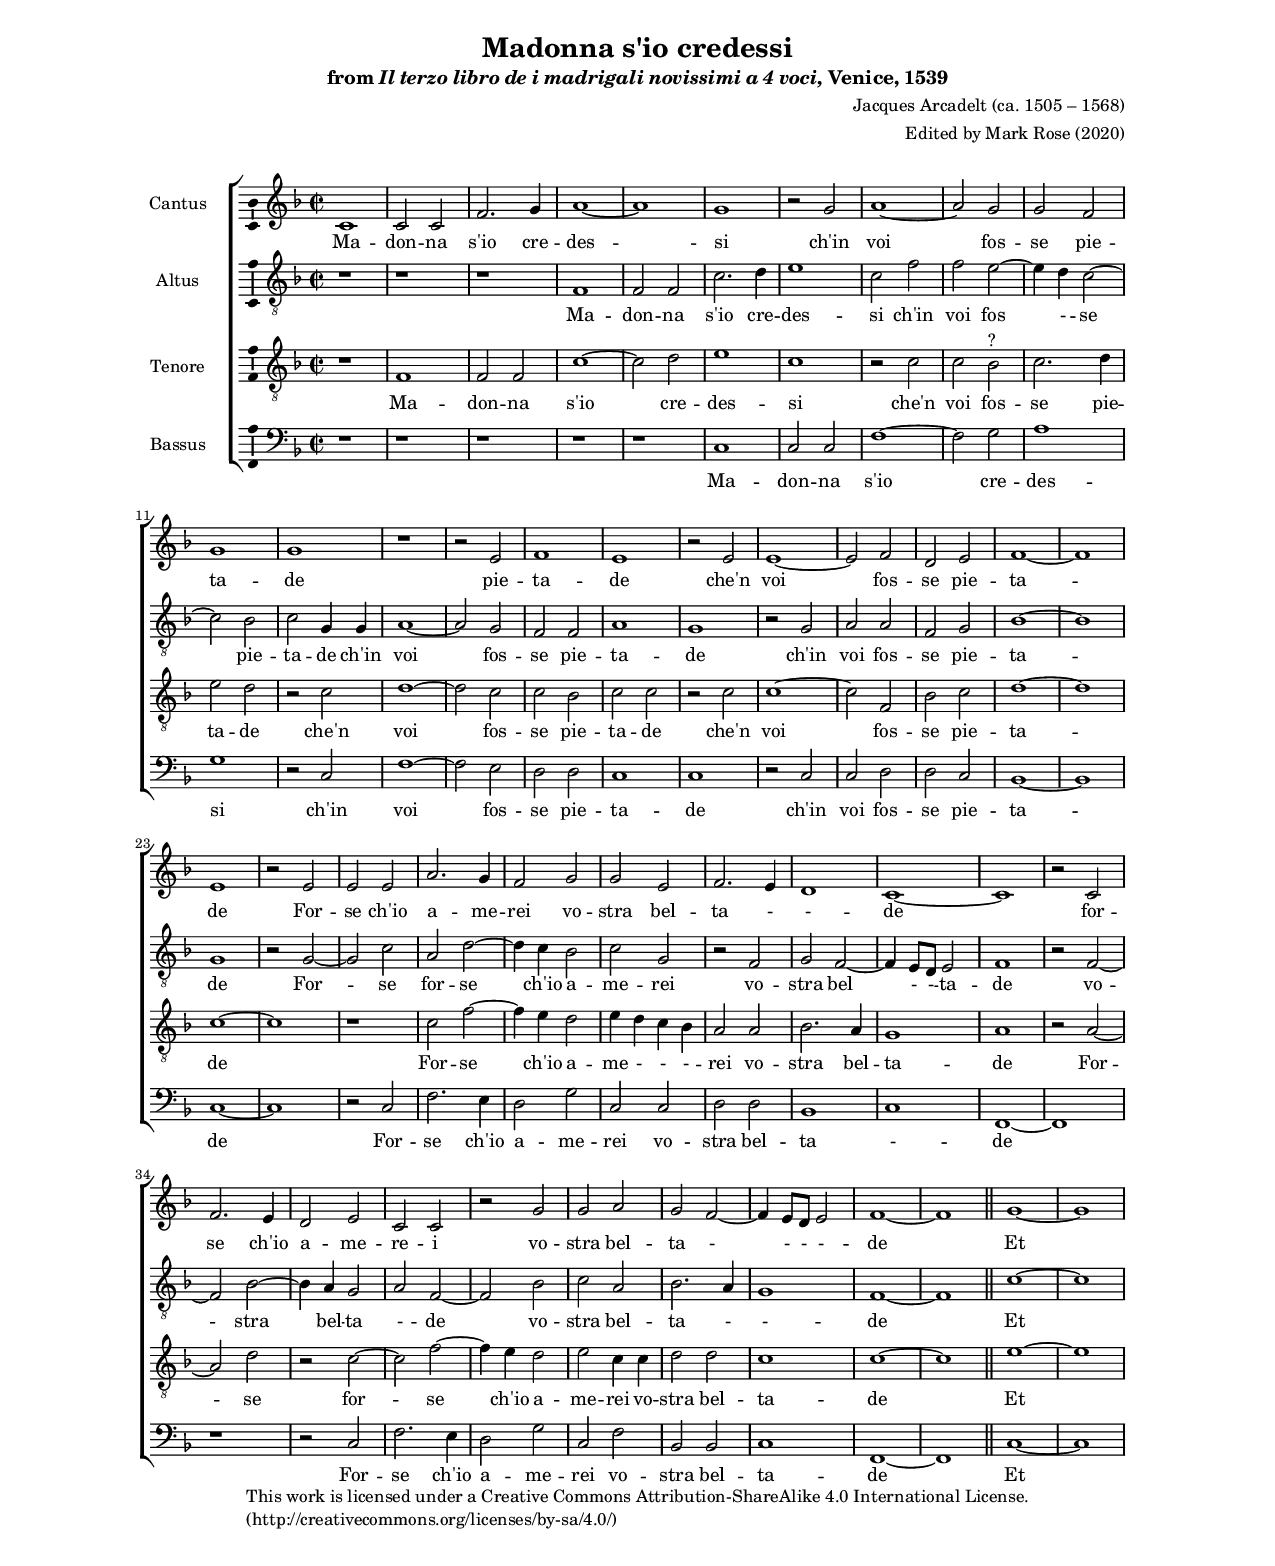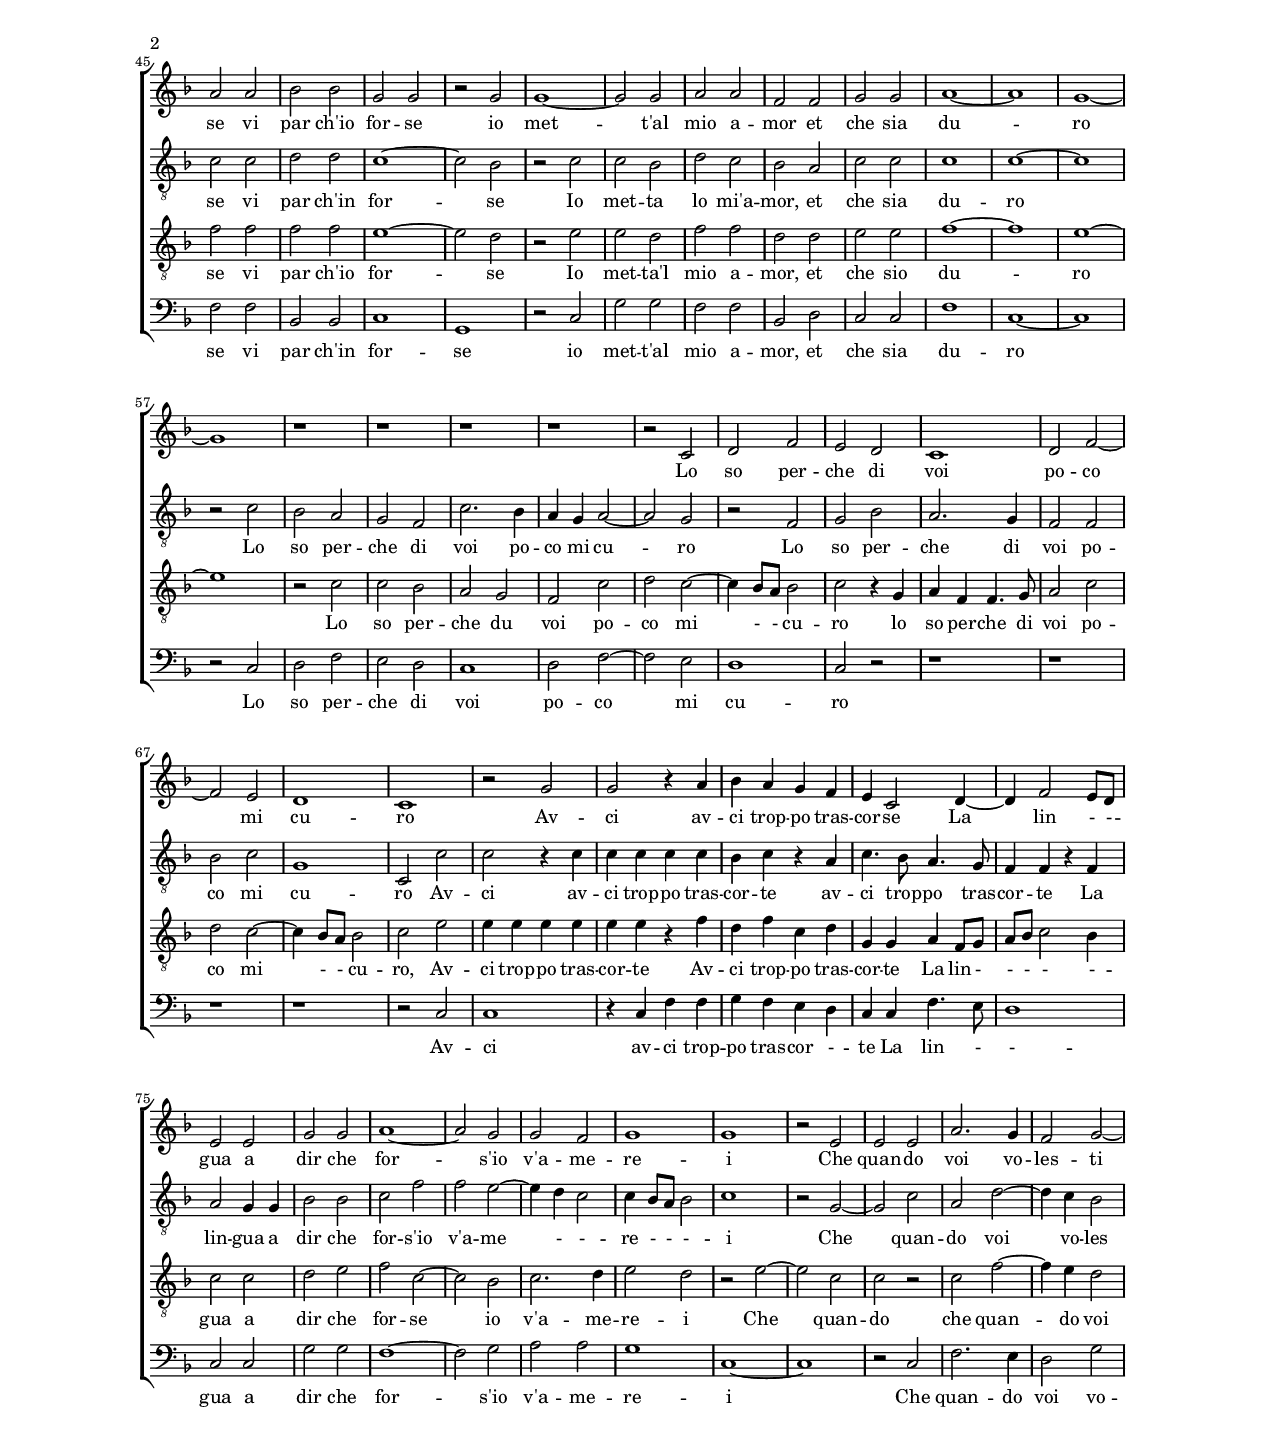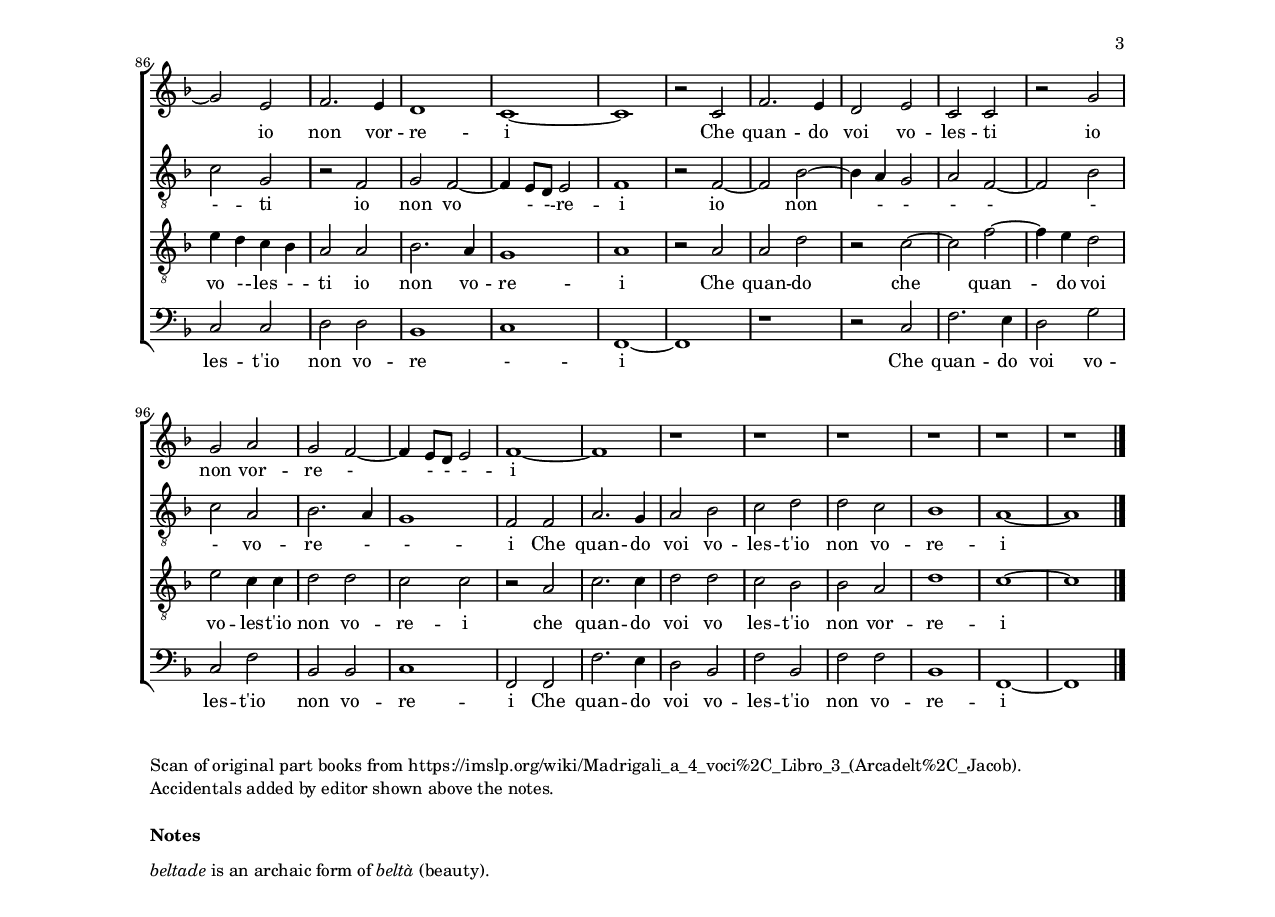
\language "english"

global = {
  \key f \major
  \time 2/2
}

ficta = { \once \set suggestAccidentals = ##t }

cantoNotes = {
  \transpose c' c' {
    \set Staff.instrumentName = #"Cantus  "

    \clef "treble"
    \relative c' {
      % line 1
      c1 c2 c2 f2. g4 a\breve g1
      r2 g2 a1. g2 g2 f2 g1 g1
      r1 r2 e2 f1 e1
      r2 e2 e1. f2 d2 e2 f\breve e1
      r2

      % line 2
      e2 e2 e2 a2. g4 f2 g2 g2 e2 f2. e4 d1 c\breve
      r2 c2 f2. e4 d2 e2 c2 c2
      r2 g'2 g2 a2 g2 f2. e8 d8 e2 f\breve
      \bar "||"

      % line 3
      g\breve a2 a2 bf2 bf2 g2 g2
      r2 g2 g1. g2 a2 a2 f2 f2 g2 g2 a\breve g\breve
      r1 r\breve r1 r2
      c,2 d2 f2 e2 d2 c1 d2 f1 e2 d1 c1

      % line 4
      r2 g'2 g2
      r4 a4 bf a g f e c2 d2 f2 e8 d8 e2 e2 g2 g2 a1. g2 g2 f2 g1 g1
      r2 e2 e2 e2 a2. g4 f2 g1 e2

      % line 5
      f2. e4 d1 c\breve
      r2 c2 f2. e4 d2 e2 c2 c2
      r2 g'2 g2 a2 g2 f2. e8 d8 e2 f\breve

      r\breve*3
    }
    \override Staff.BarLine.transparent = ##f
    \bar "|."
  }
}

cantoLyrics = \lyricmode {
  % line 1
  Ma -- don -- na s'io cre -- des -- si
  ch'in voi fos -- se pie -- ta -- de
  pie -- ta -- de
  che'n voi fos -- se pie -- ta -- de

  % line 2
  For -- se ch'io a -- me -- rei vo -- stra bel -- ta - - -- de
  for -- se ch'io a -- me -- re -- i
  vo -- stra bel -- ta - - - - -- de

  % line 3
  Et se vi par ch'io for -- se
  io met -- t'al mio a -- mor et che sia du -- ro
  Lo so per -- che di voi po -- co mi cu -- ro

  % line 4
  Av -- ci
  av -- ci trop -- po tras -- cor -- se
  La lin - - -- gua a dir che for -- s'io v'a -- me -- re -- i
  Che quan -- do voi vo -- les -- ti io

  % line 5
  non vor -- re -- i
  Che quan -- do voi vo -- les -- ti
  io non vor -- re - - - - -- i

  % line 6
}

altoNotes = {
  \transpose c' c' {
    \set Staff.instrumentName = #"Altus  "

    \clef "treble_8"
    \relative c {
      % line 1
      r\breve r1
      f1 f2 f2 c'2. d4 e1 c2 f2 f2 e2. d4 c1 bf2 c2 g4 g4 a1. g2 f2 f2 a1 g1
      r2 g2 a2 a2 f2 g2 bf\breve g1

      % line 2
      r2 g1 c2 a2 d2. c4 bf2 c2 g2
      r2 f2 g2 f2. e8 d8 e2 f1
      r2 f1 bf2. a4 g2 a2 f1 bf2 c2 a2 bf2. a4 g1 f\breve
      \bar "||"
      c'\breve

      % line 3
      c2 c2 d2 d2 c1. bf2
      r2 c2 c2 bf2 d2 c2 bf2 a2 c2 c2 c1 c\breve
      r2 c2 bf2 a2 g2 f2 c'2. bf4 a4 g4 a1 g2
      r2 f2 g2 bf2 a2. g4

      % line 4
      f2 f2 bf2 c2 g1 c,2 c'2 c2
      r4 c4 c c c c bf c
      r4 a4 c4. bf8 a4. g8 f4 f4
      r4 f4 a2 g4 g4 bf2 bf2 c2 f2 f2

      % line 5
      e2. d4 c2 c4 bf8 a8 bf2 c1
      r2 g1 c2 a2 d2. c4 bf2 c2 g2
      r2 f2 g2 f2. e8 d8 e2 f1
      r2 f1 bf2. a4 g2 a2 f1 bf2 c2

      % line 6
      a2 bf2. a4 g1 f2 f2 a2. g4 a2 bf2 c2 d2 d2 c2 bf1 a\breve
    }
  }
}

altoLyrics = \lyricmode {
  % line 1
  Ma -- don -- na s'io cre -- des -- si ch'in voi fos - -- se pie -- ta -- de
  ch'in voi fos -- se pie -- ta -- de
  ch'in voi fos -- se pie -- ta -- de

  % line 2
  For -- se for -- se ch'io a -- me -- rei
  vo -- stra bel - - -- ta -- de
  vo -- stra bel -- ta - -- de
  vo -- stra bel -- ta - - -- de
  Et

  % line 3
  se vi par ch'in for -- se
  Io met -- ta lo mi'a -- mor, et che sia du -- ro
  Lo so per -- che di voi po -- co mi cu -- ro
  Lo so per -- che di

  % line 4
  voi po -- co mi cu -- ro
  Av -- ci
  av -- ci trop -- po tras -- cor -- te
  av -- ci trop -- po tras -- cor -- te
  La lin -- gua a dir che for -- s'io v'a --

  % line 5
  me - - -- re - - - -- i
  Che quan -- do voi vo -- les - -- ti
  io non vo - - -- re -- i
  io non - - - - - -

  % line 6
  vo -- re - - -- i
  Che quan -- do voi vo -- les -- t'io non vo -- re -- i
}

tenoreNotes = {
  \transpose c' c' {
    \set Staff.instrumentName = #"Tenore  "

    \clef "treble_8"
    \relative c {
      % line 1
      r1 f1 f2 f2 c'1. d2 e1 c1
      r2 c2 c2 bf2^\markup { ? } c2. d4 e2 d2
      r2 c2 d1. c2 c2 bf2 c2 c2
      r2 c2 c1. f,2 bf2 c2

      % line 2
      d\breve c\breve
      r1 c2 f2. e4 d2 e4 d c bf a2 a2 bf2. a4 g1 a1
      r2 a1 d2
      r2 c1 f2. e4 d2 e2 c4 c4 d2 d2 c1 c\breve
      \bar "||"
      e\breve f2

      % line 3
      f2 f2 f2 e1. d2
      r2 e2 e2 d2 f2 f2 d2 d2 e2 e2 f\breve e\breve % ! was: f1 e\breve
      r2 c2 c2 bf2 a2 g2 f2 c'2 d2 c2. bf8 a8 bf2 c2
      r4 g4 a4 f4

      % line 4
      f4. g8 a2 c2 d2 c2. bf8 a8 bf2 c2
      e2 e4 e4 e4 e4 e4 e4
      r4 f4 d4 f4 c4 d4 g,4 g4 a4 f8 g a bf c2 bf4 c2 c2 d2 e2

      % line 5
      f2 c1 bf2 c2. d4 e2 d2
      r2 e1 c2 c2
      r2 c2 f2. e4 d2 e4 d c bf a2 a2 bf2. a4 g1 a1
      r2 a2 a2 d2
      r2 c1 f2. e4 d2

      % line 6
      e2 c4 c4 d2 d2 c2 c2
      r2 a2 c2. c4 d2 d2 c2 bf2 bf2 a2 d1 c\breve
    }
  }
}

tenoreLyrics = \lyricmode {
  % line 1
  Ma -- don -- na s'io cre -- des -- si
  che'n voi fos -- se pie -- ta -- de
  che'n voi fos -- se pie -- ta -- de
  che'n voi fos -- se pie -- ta -- de

  % line 2
  For -- se ch'io a -- me - - - -- rei vo -- stra bel -- ta -- de
  For -- se
  for -- se ch'io a -- me -- rei vo -- stra bel -- ta -- de
  Et se

  % line 3
  vi par ch'io for -- se
  Io met -- ta'l mio a -- mor,
  et che sio du -- ro
  Lo so per -- che du voi po -- co mi - - cu -- ro
  lo so per --

  % line 4
  che di voi po -- co mi - - cu -- ro,
  Av -- ci trop -- po tras -- cor -- te
  Av -- ci trop -- po tras -- cor -- te
  La lin - - - - - -- gua a dir che

  % line 5
  for -- se
  io v'a -- me -- re -- i
  Che quan -- do
  che quan -- do voi vo - -- les - -- ti io non vo -- re -- i
  Che quan -- do
  che quan -- do voi

  % line 6
  vo -- les -- t'io non vo -- re -- i
  che quan -- do voi vo les -- t'io non vor -- re -- i
}

bassoNotes = {
  \transpose c' c' {
    \set Staff.instrumentName = #"Bassus  "

    \clef "bass"
    \relative c {
      % line 1
      r\breve*2 r1
      c1 c2 c2 f1. g2 a1 g1
      r2 c,2 f1. e2 d2 d2 c1 c1
      r2 c2 c2 d2 d2 c2 bf\breve c\breve
      r2 c2 f2. e4
      
      % line 2
      d2 g2 c,2 c2 d2 d2
      bf1 c1 f,\breve % ! was: bf\breve c\breve f,\breve
      r1 r2 c'2 f2. e4 d2 g2 c,2 f2 bf,2 bf2 c1 f,\breve
      \bar "||"
      c'\breve f2 f2 bf,2 bf2 c1 g1
      r2 c2 g'2 g2 f2 f2

      % line 3
      bf,2 d2 c2 c2 f1 c\breve
      r2 c2 d2 f2 e2 d2 c1 d2 f1 e2 d1 c2
      r2 r\breve*2
      r2 c2 c1
      r4 c4 f f g f e d c c f4. e8

      % line 4
      d1 c2 c2 g'2 g2 f1. g2 a2 a2 g1 c,\breve
      r2 c2 f2. e4 d2 g2 c,2 c2 d2 d2
      bf1 c1 f,\breve % ! was: bf\breve c\breve f,\breve
      r1
      r2 c'2 f2. e4 d2 g2 c,2 f2 bf,2

      % line 5
      bf2 c1 f,2 f2 f'2. e4 d2 bf2 f'2 bf,2 f'2 f2 bf,1 f\breve
    }
  }
}

bassoLyrics = \lyricmode {
  % line 1
  Ma -- don -- na s'io cre -- des -- si
  ch'in voi fos -- se pie -- ta -- de
  ch'in voi fos -- se pie -- ta -- de
  For -- se ch'io

  % line 2
  a -- me -- rei vo -- stra bel -- ta - -- de
  For -- se ch'io a -- me -- rei vo -- stra bel -- ta -- de
  Et se vi par ch'in for -- se
  io met -- t'al mio a --

  % line 3
  mor, et che sia du -- ro
  Lo so per -- che di voi po -- co mi cu -- ro
  Av -- ci
  av -- ci trop -- po tras -- cor - -- te
  La lin -

  % line 4
  - -- gua
  a dir che for -- s'io v'a -- me -- re -- i
  Che quan -- do voi vo -- les -- t'io non vo -- re - -- i
  Che quan -- do voi vo -- les -- t'io non vo -- re -- i

  % line 5
  Che quan -- do voi vo -- les -- t'io non vo -- re -- i
}

\header{
  title = "Madonna s'io credessi"
  subtitle = \markup { from \italic { Il terzo libro de i madrigali novissimi a 4 voci, } Venice, 1539 }
  composer = "Jacques Arcadelt (ca. 1505 – 1568)"
  arranger = "Edited by Mark Rose (2020)"
  %poet = "???"
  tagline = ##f
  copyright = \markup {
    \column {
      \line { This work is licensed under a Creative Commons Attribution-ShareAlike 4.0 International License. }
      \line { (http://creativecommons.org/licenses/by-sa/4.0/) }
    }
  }
}

#(set-global-staff-size 15)

\paper {
  #(include-special-characters) % So we can use HTML entities.
  #(set-paper-size "letter")

  left-margin = 1\in
  right-margin = 1\in
  top-margin = 0.5\in
  bottom-margin = 0.5\in

  ragged-bottom = ##t
  system-system-spacing #'basic-distance = 15
}

\markup { \vspace #1 }

\score {
  \new ChoirStaff = choirStaff <<
    \new Voice = "cantoNotes" \with {
      \remove "Note_heads_engraver"
      \consists "Completion_heads_engraver"
      \remove "Rest_engraver"
      \consists "Completion_rest_engraver"
    } << \global \cantoNotes >>
    \new Lyrics = "cantoLyrics"
      \lyricsto cantoNotes { \cantoLyrics }

    \new Voice = "altoNotes" \with {
      \remove "Note_heads_engraver"
      \consists "Completion_heads_engraver"
      \remove "Rest_engraver"
      \consists "Completion_rest_engraver"
    } << \global \altoNotes >>
    \new Lyrics = "altoLyrics" \lyricsto altoNotes { \altoLyrics }

    \new Voice = "tenoreNotes" \with {
      \remove "Note_heads_engraver"
      \consists "Completion_heads_engraver"
      \remove "Rest_engraver"
      \consists "Completion_rest_engraver"
    } << \global \tenoreNotes >>
    \new Lyrics = "tenoreLyrics" \lyricsto tenoreNotes { \tenoreLyrics }

    \new Voice = "bassoNotes" \with {
      \remove "Note_heads_engraver"
      \consists "Completion_heads_engraver"
      \remove "Rest_engraver"
      \consists "Completion_rest_engraver"
    } << \global \bassoNotes >>
    \new Lyrics = "bassoLyrics" \lyricsto bassoNotes { \bassoLyrics }
  >>

  \layout {
    \context {
      \Score

      % incipit should not start with a start delimiter
      \remove "System_start_delimiter_engraver"
    }

    \context {
      \Voice

      \consists "Ambitus_engraver"

      % The command below can be commented out in
      % short scores, but especially for large scores you
      % will typically yield better line breaking and improve
      % overall spacing if you do not comment the command out.

      \remove "Forbid_line_break_engraver"
    }
  }
  \midi { \tempo 1 = 60 }
}

\markuplist {
  \vspace #1
  \column {
    \line { Scan of original part books from https://imslp.org/wiki/Madrigali_a_4_voci%2C_Libro_3_(Arcadelt%2C_Jacob). }
    \line { Accidentals added by editor shown above the notes. }
    \vspace #1
    \line { \bold Notes }
    \vspace #0.5
    \line { \italic { beltade } is an archaic form of \italic { beltà } (beauty). }
  }
}

\version "2.18.2"  % necessary for upgrading to future LilyPond versions.
